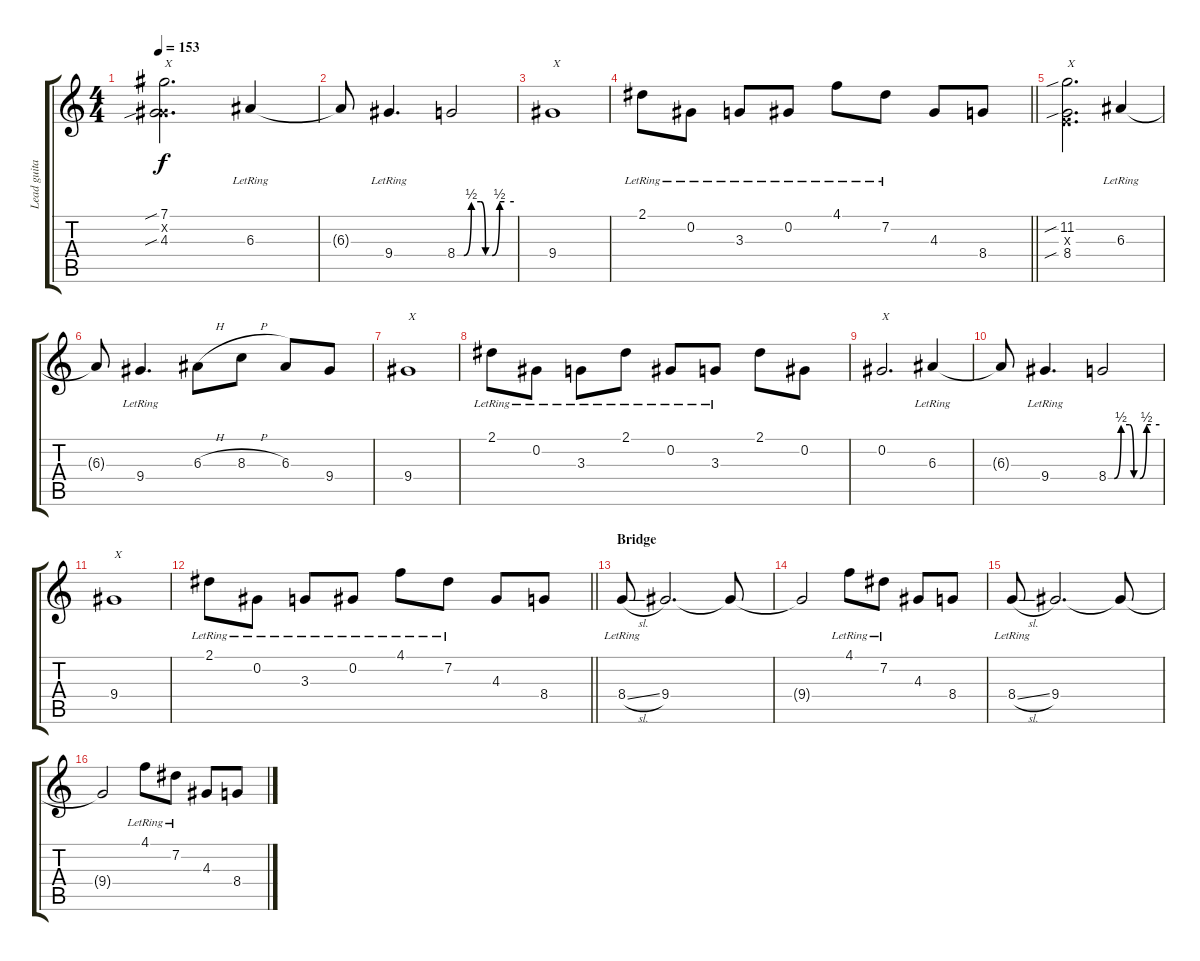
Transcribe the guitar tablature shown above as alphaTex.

\track ("Lead guitar" "Lead guita") {instrument distortionguitar}
\staff {score tabs}
\tuning (Db4 Ab3 E3 B2 Gb2 B1) {hide}
\ts (4 4)
\tempo 153
\clef g2
\ks c
(7.1{sib} 0.2{x} 4.3{sib}).2{d txt "X" dy f volume 7} 6.3{lr}.4{volume 15} |
6.3{t}.8 9.4{lr}.4{d} 8.4{be (custom 0 0 7 0 15 2 25 2 30 0 37 0 45 2 50 2 60 2)}.2 |
9.4.1{txt "X" volume 7} |
\barLineRight lightlight
2.1{lr}.8{volume 15} 0.2{lr}.8 3.3{lr}.8 0.2{lr}.8 4.1{lr}.8 7.2{lr}.8 4.3.8 8.4.8 |
\section ("" "")
(11.2{sib} 0.3{x} 8.4{sib}).2{d txt "X" volume 7} 6.3{lr}.4{volume 15} |
6.3{t}.8 9.4{lr}.4{d} 6.3{h}.8 8.3{h}.8 6.3.8 9.4.8 |
9.4.1{txt "X" volume 7} |
2.1{lr}.8{volume 15} 0.2{lr}.8 3.3{lr}.8 2.1{lr}.8 0.2{lr}.8 3.3{lr}.8 2.1.8 0.2.8 |
0.2.2{d txt "X" volume 7} 6.3{lr}.4{volume 15} |
6.3{t}.8 9.4{lr}.4{d} 8.4{be (custom 0 0 7 0 15 2 25 2 30 0 37 0 45 2 50 2 60 2)}.2 |
9.4.1{txt "X" volume 7} |
\barLineRight lightlight
2.1{lr}.8{volume 15} 0.2{lr}.8 3.3{lr}.8 0.2{lr}.8 4.1{lr}.8 7.2{lr}.8 4.3.8 8.4.8 |
\section ("" "Bridge")
8.4{sl lr}.8 9.4.2{d} 9.4{t}.8 |
9.4{t}.2 4.1{lr}.8 7.2{lr}.8 4.3.8 8.4.8 |
8.4{sl lr}.8 9.4.2{d} 9.4{t}.8 |
9.4{t}.2 4.1{lr}.8 7.2{lr}.8 4.3.8 8.4.8
